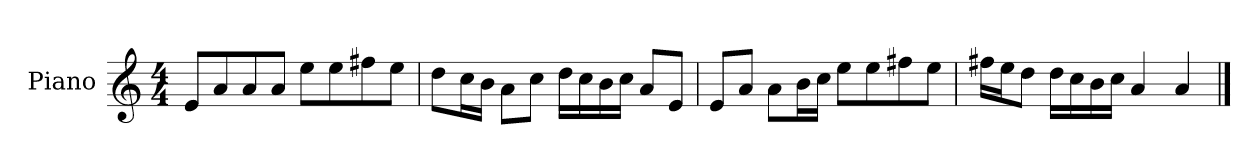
**kern
*part1
*staff1
*I"Piano
*I'P-no
*clefG2
*k[]
*M4/4
*MM90
=1
8e/L
8a/
8a/
8a/J
8ee\L
8ee\
8ff#X\
8ee\J
=2
8dd\L
16cc\L
16b\JJ
8a\L
8cc\J
16dd\LL
16cc\
16b\
16cc\JJ
8a/L
8e/J
=3
8e/L
8a/J
8a\L
16b\L
16cc\JJ
8ee\L
8ee\
8ff#X\
8ee\J
=4
16ff#X\LL
16ee\J
8dd\J
16dd\LL
16cc\
16b\
16cc\JJ
4a/
4a/
==
*-
